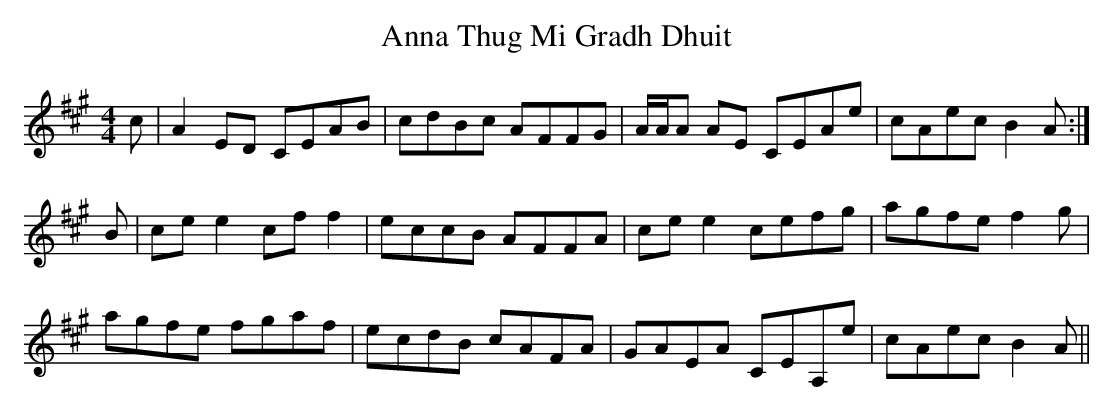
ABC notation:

X:1
T: Anna Thug Mi Gradh Dhuit
M: 4/4
L: 1/8
K: Amaj
K:A
c|A2ED CEAB|cdBc AFFG|A/A/A AE CEAe|cAec B2A:|
B|ce e2 cff2|eccB AFFA|cee2 cefg|agfe f2 g|
agfe fgaf|ecdB cAFA|GAEA CEA,e|cAec B2A||
